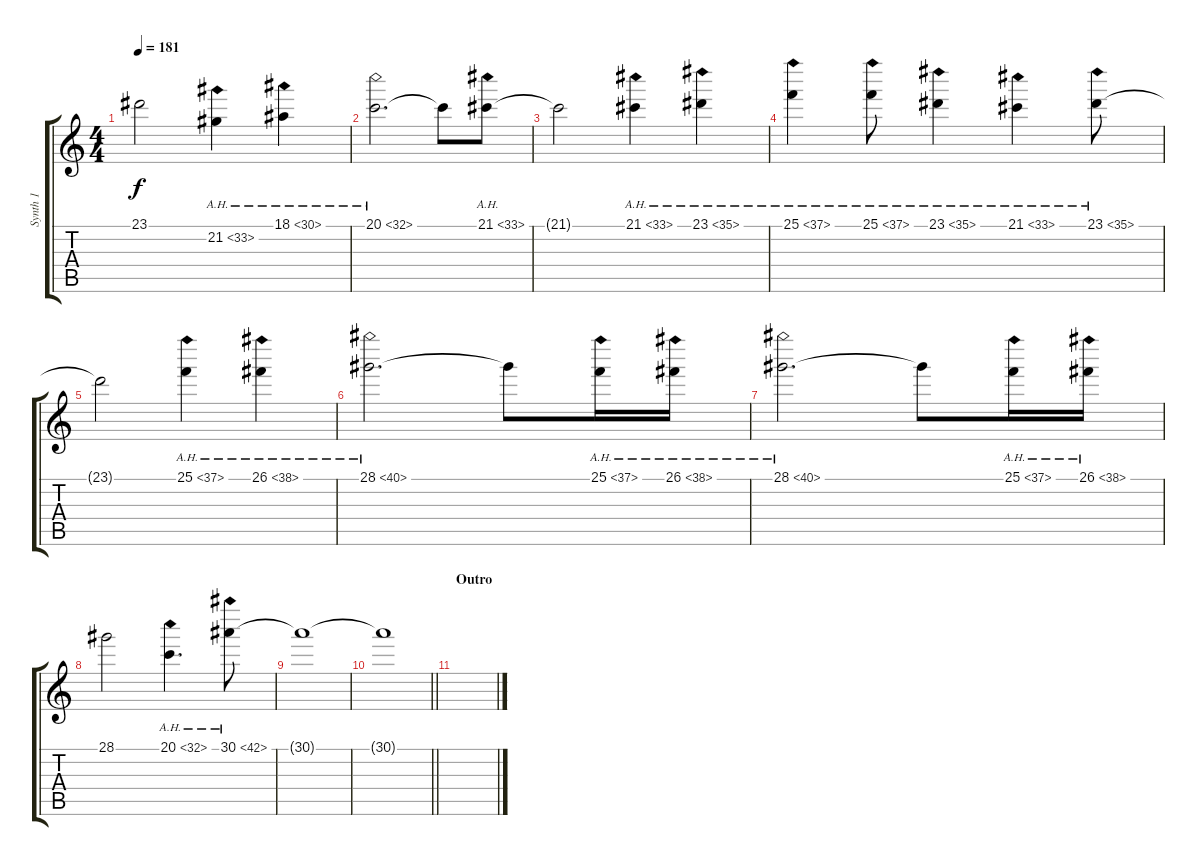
\track ("Synth 1" "Synth 1") {instrument stringensemble1}
\staff {score tabs}
\tuning (E4 B3 G3 D3 A2 E2) {hide}
\ts (4 4)
\tempo 181
\clef g2
\ks c
23.1{t}.2{dy f} 21.2{ah 12}.4 18.1{ah 12}.4 |
20.1{ah 12}.2{d} 20.1{t}.8 21.1{ah 12}.8 |
21.1{t}.2 21.1{ah 12}.4 23.1{ah 12}.4 |
25.1{ah 12}.4 25.1{ah 12}.8 23.1{ah 12}.4 21.1{ah 12}.4 23.1{ah 12}.8 |
23.1{t}.2 25.1{ah 12}.4 26.1{ah 12}.4 |
28.1{ah 12}.2{d} 28.1{t}.8 25.1{ah 12}.16 26.1{ah 12}.16 |
28.1{ah 12}.2{d} 28.1{t}.8 25.1{ah 12}.16 26.1{ah 12}.16 |
28.1.2 20.1{ah 12}.4{d} 30.1{ah 12}.8 |
30.1{t}.1 |
\barLineRight lightlight
30.1{t}.1 |
\section ("" "Outro")
